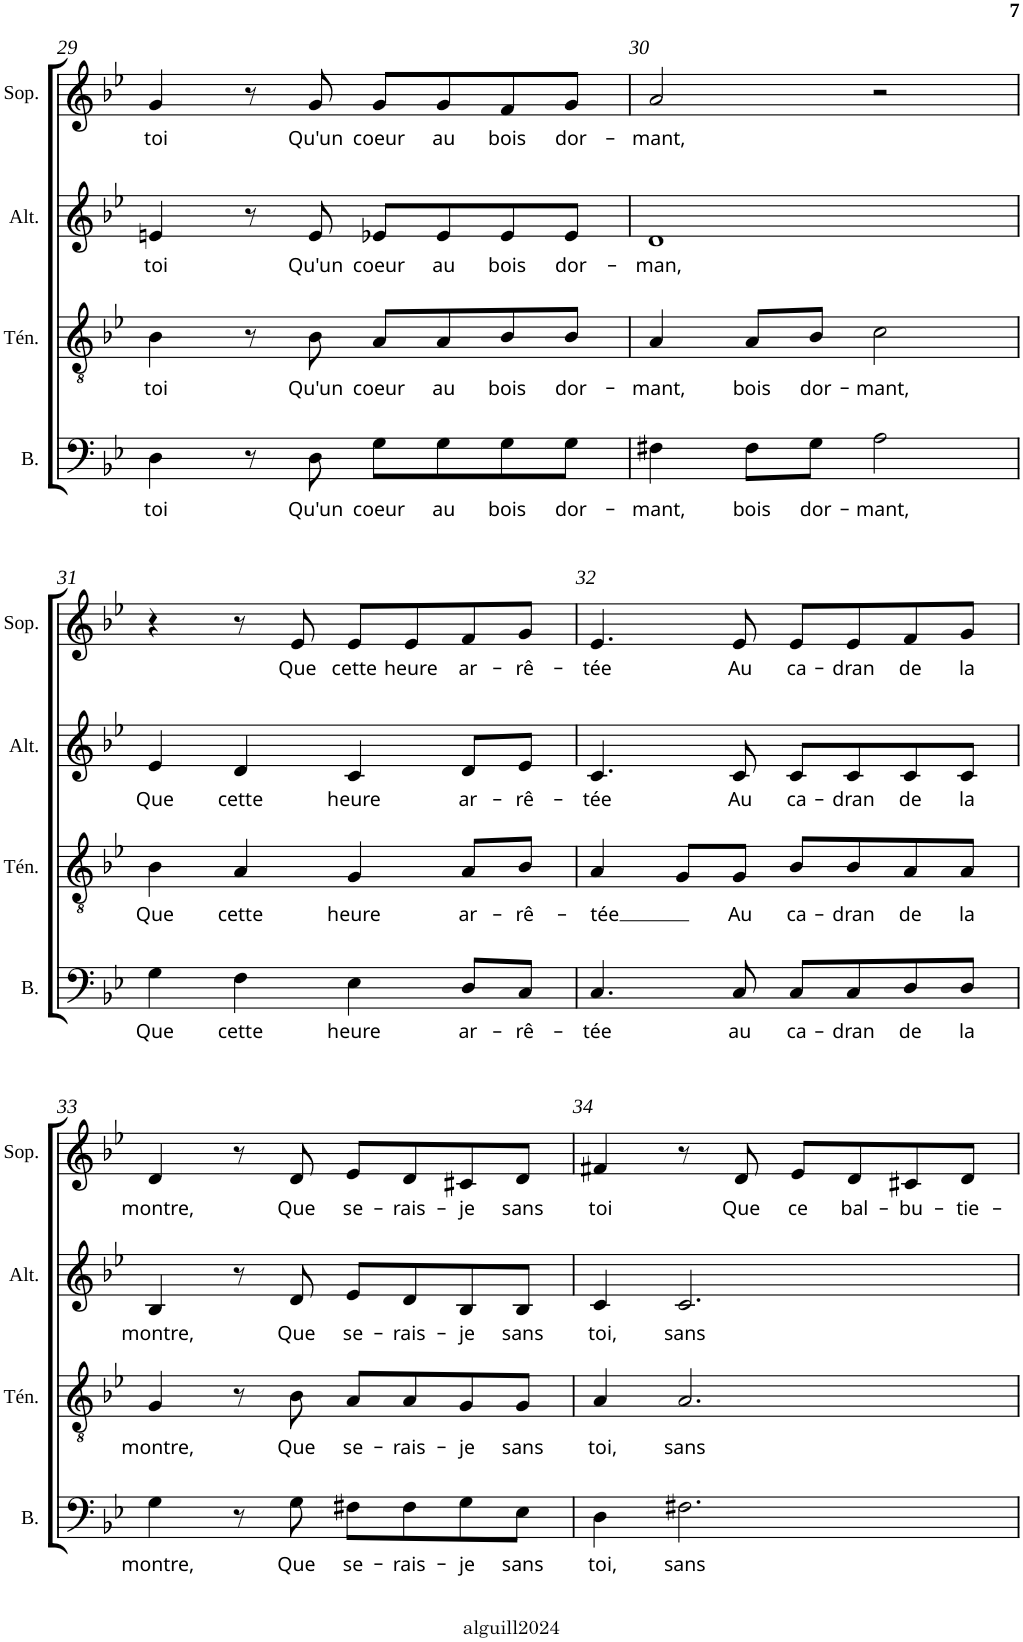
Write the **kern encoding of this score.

**kern	**text	**kern	**text	**kern	**text	**kern	**text
*part4	*part4	*part3	*part3	*part2	*part2	*part1	*part1
*staff4	*staff4	*staff3	*staff3	*staff2	*staff2	*staff1	*staff1
*I"Basse	*	*I"Ténor	*	*I"Alto	*	*I"Soprano	*
*I'B.	*	*I'Tén.	*	*I'Alt.	*	*I'Sop.	*
!!LO:PB:g=z
*clefF4	*	*clefGv2	*	*clefG2	*	*clefG2	*
*k[b-e-]	*	*k[b-e-]	*	*k[b-e-]	*	*k[b-e-]	*
*g:	*	*g:	*	*g:	*	*g:	*
*M4/4	*	*M4/4	*	*M4/4	*	*M4/4	*
*met(c)	*	*met(c)	*	*met(c)	*	*met(c)	*
=29	=29	=29	=29	=29	=29	=29	=29
!	!LO:LY:b	!	!LO:LY:b	!	!LO:LY:b	!	!LO:LY:b
4D\	toi	4B-\	toi	4en/	toi	4g/	toi
8r	.	8r	.	8r	.	8r	.
!	!LO:LY:b	!	!LO:LY:b	!	!LO:LY:b	!	!LO:LY:b
8D\	Qu'un	8B-\	Qu'un	8e/	Qu'un	8g/	Qu'un
!	!LO:LY:b	!	!LO:LY:b	!	!LO:LY:b	!	!LO:LY:b
8G\L	coeur	8A/L	coeur	8e-X/L	coeur	8g/L	coeur
!	!LO:LY:b	!	!LO:LY:b	!	!LO:LY:b	!	!LO:LY:b
8G\	au	8A/	au	8e-/	au	8g/	au
!	!LO:LY:b	!	!LO:LY:b	!	!LO:LY:b	!	!LO:LY:b
8G\	bois	8B-/	bois	8e-/	bois	8f/	bois
!	!LO:LY:b	!	!LO:LY:b	!	!LO:LY:b	!	!LO:LY:b
8G\J	dor-	8B-/J	dor-	8e-/J	dor-	8g/J	dor-
=30	=30	=30	=30	=30	=30	=30	=30
!	!LO:LY:b	!	!LO:LY:b	!	!LO:LY:b	!	!LO:LY:b
4F#X\	-mant,	4A/	-mant,	1d	-man,	2a/	-mant,
!	!LO:LY:b	!	!LO:LY:b	!	!	!	!
8F#\L	bois	8A/L	bois	.	.	.	.
!	!LO:LY:b	!	!LO:LY:b	!	!	!	!
8G\J	dor-	8B-/J	dor-	.	.	.	.
!	!LO:LY:b	!	!LO:LY:b	!	!	!	!
2A\	-mant,	2c\	-mant,	.	.	2r	.
!!LO:LB:g=z
=31	=31	=31	=31	=31	=31	=31	=31
!	!LO:LY:b	!	!LO:LY:b	!	!LO:LY:b	!	!
4G\	Que	4B-\	Que	4e-/	Que	4r	.
!	!LO:LY:b	!	!LO:LY:b	!	!LO:LY:b	!	!
4F\	cette	4A/	cette	4d/	cette	8r	.
!	!	!	!	!	!	!	!LO:LY:b
.	.	.	.	.	.	8e-/	Que
!	!LO:LY:b	!	!LO:LY:b	!	!LO:LY:b	!	!LO:LY:b
4E-\	heure	4G/	heure	4c/	heure	8e-/L	cette
!	!	!	!	!	!	!	!LO:LY:b
.	.	.	.	.	.	8e-/	heure
!	!LO:LY:b	!	!LO:LY:b	!	!LO:LY:b	!	!LO:LY:b
8D/L	ar-	8A/L	ar-	8d/L	ar-	8f/	ar-
!	!LO:LY:b	!	!LO:LY:b	!	!LO:LY:b	!	!LO:LY:b
8C/J	-rê-	8B-/J	-rê-	8e-/J	-rê-	8g/J	-rê-
=32	=32	=32	=32	=32	=32	=32	=32
!	!LO:LY:b	!	!LO:LY:b	!	!LO:LY:b	!	!LO:LY:b
4.C/	-tée	4A/	-tée	4.c/	-tée	4.e-/	-tée
.	.	8G/L	.	.	.	.	.
!	!LO:LY:b	!	!LO:LY:b	!	!LO:LY:b	!	!LO:LY:b
8C/	au	8G/J	Au	8c/	Au	8e-/	Au
!	!LO:LY:b	!	!LO:LY:b	!	!LO:LY:b	!	!LO:LY:b
8C/L	ca-	8B-/L	ca-	8c/L	ca-	8e-/L	ca-
!	!LO:LY:b	!	!LO:LY:b	!	!LO:LY:b	!	!LO:LY:b
8C/	-dran	8B-/	-dran	8c/	-dran	8e-/	-dran
!	!LO:LY:b	!	!LO:LY:b	!	!LO:LY:b	!	!LO:LY:b
8D/	de	8A/	de	8c/	de	8f/	de
!	!LO:LY:b	!	!LO:LY:b	!	!LO:LY:b	!	!LO:LY:b
8D/J	la	8A/J	la	8c/J	la	8g/J	la
!!LO:LB:g=z
=33	=33	=33	=33	=33	=33	=33	=33
!	!LO:LY:b	!	!LO:LY:b	!	!LO:LY:b	!	!LO:LY:b
4G\	montre,	4G/	montre,	4B-/	montre,	4d/	montre,
8r	.	8r	.	8r	.	8r	.
!	!LO:LY:b	!	!LO:LY:b	!	!LO:LY:b	!	!LO:LY:b
8G\	Que	8B-\	Que	8d/	Que	8d/	Que
!	!LO:LY:b	!	!LO:LY:b	!	!LO:LY:b	!	!LO:LY:b
8F#X\L	se-	8A/L	se-	8e-/L	se-	8e-/L	se-
!	!LO:LY:b	!	!LO:LY:b	!	!LO:LY:b	!	!LO:LY:b
8F#\	-rais-	8A/	-rais-	8d/	-rais-	8d/	-rais-
!	!LO:LY:b	!	!LO:LY:b	!	!LO:LY:b	!	!LO:LY:b
8G\	-je	8G/	-je	8B-/	-je	8c#X/	-je
!	!LO:LY:b	!	!LO:LY:b	!	!LO:LY:b	!	!LO:LY:b
8E-\J	sans	8G/J	sans	8B-/J	sans	8d/J	sans
=34	=34	=34	=34	=34	=34	=34	=34
!	!LO:LY:b	!	!LO:LY:b	!	!LO:LY:b	!	!LO:LY:b
4D\	toi,	4A/	toi,	4c/	toi,	4f#X/	toi
!	!LO:LY:b	!	!LO:LY:b	!	!LO:LY:b	!	!
2.F#X\	sans	2.A/	sans	2.c/	sans	8r	.
!	!	!	!	!	!	!	!LO:LY:b
.	.	.	.	.	.	8d/	Que
!	!	!	!	!	!	!	!LO:LY:b
.	.	.	.	.	.	8e-/L	ce
!	!	!	!	!	!	!	!LO:LY:b
.	.	.	.	.	.	8d/	bal-
!	!	!	!	!	!	!	!LO:LY:b
.	.	.	.	.	.	8c#X/	-bu-
!	!	!	!	!	!	!	!LO:LY:b
.	.	.	.	.	.	8d/J	-tie-
=	=	=	=	=	=	=	=
*-	*-	*-	*-	*-	*-	*-	*-
